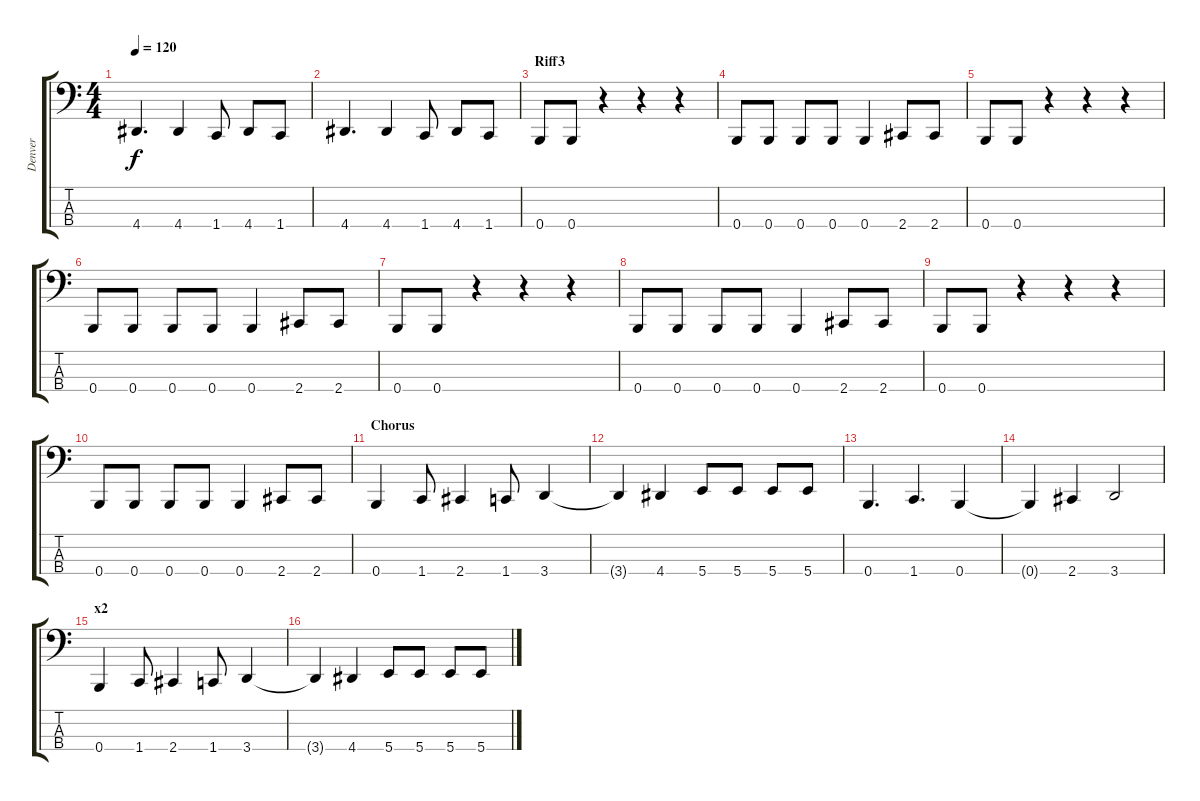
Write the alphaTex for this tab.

\track ("Denver" "Denver") {instrument electricbasspick}
\staff {score tabs}
\tuning (Eb2 Bb1 F1 B0) {hide}
\ts (4 4)
\tempo 120
\clef f4
\ks c
4.4.4{d dy f} 4.4.4 1.4.8 4.4.8 1.4.8 |
4.4.4{d} 4.4.4 1.4.8 4.4.8 1.4.8 |
\section ("" "Riff3")
0.4.8 0.4.8 r.4 r.4 r.4 |
0.4.8 0.4.8 0.4.8 0.4.8 0.4.4 2.4.8 2.4.8 |
0.4.8 0.4.8 r.4 r.4 r.4 |
0.4.8 0.4.8 0.4.8 0.4.8 0.4.4 2.4.8 2.4.8 |
0.4.8 0.4.8 r.4 r.4 r.4 |
0.4.8 0.4.8 0.4.8 0.4.8 0.4.4 2.4.8 2.4.8 |
0.4.8 0.4.8 r.4 r.4 r.4 |
0.4.8 0.4.8 0.4.8 0.4.8 0.4.4 2.4.8 2.4.8 |
\section ("" "Chorus")
0.4.4 1.4.8 2.4.4 1.4.8 3.4.4 |
3.4{t}.4 4.4.4 5.4.8 5.4.8 5.4.8 5.4.8 |
0.4.4{d} 1.4.4{d} 0.4.4 |
0.4{t}.4 2.4.4 3.4.2 |
\section ("" "x2")
0.4.4 1.4.8 2.4.4 1.4.8 3.4.4 |
3.4{t}.4 4.4.4 5.4.8 5.4.8 5.4.8 5.4.8
